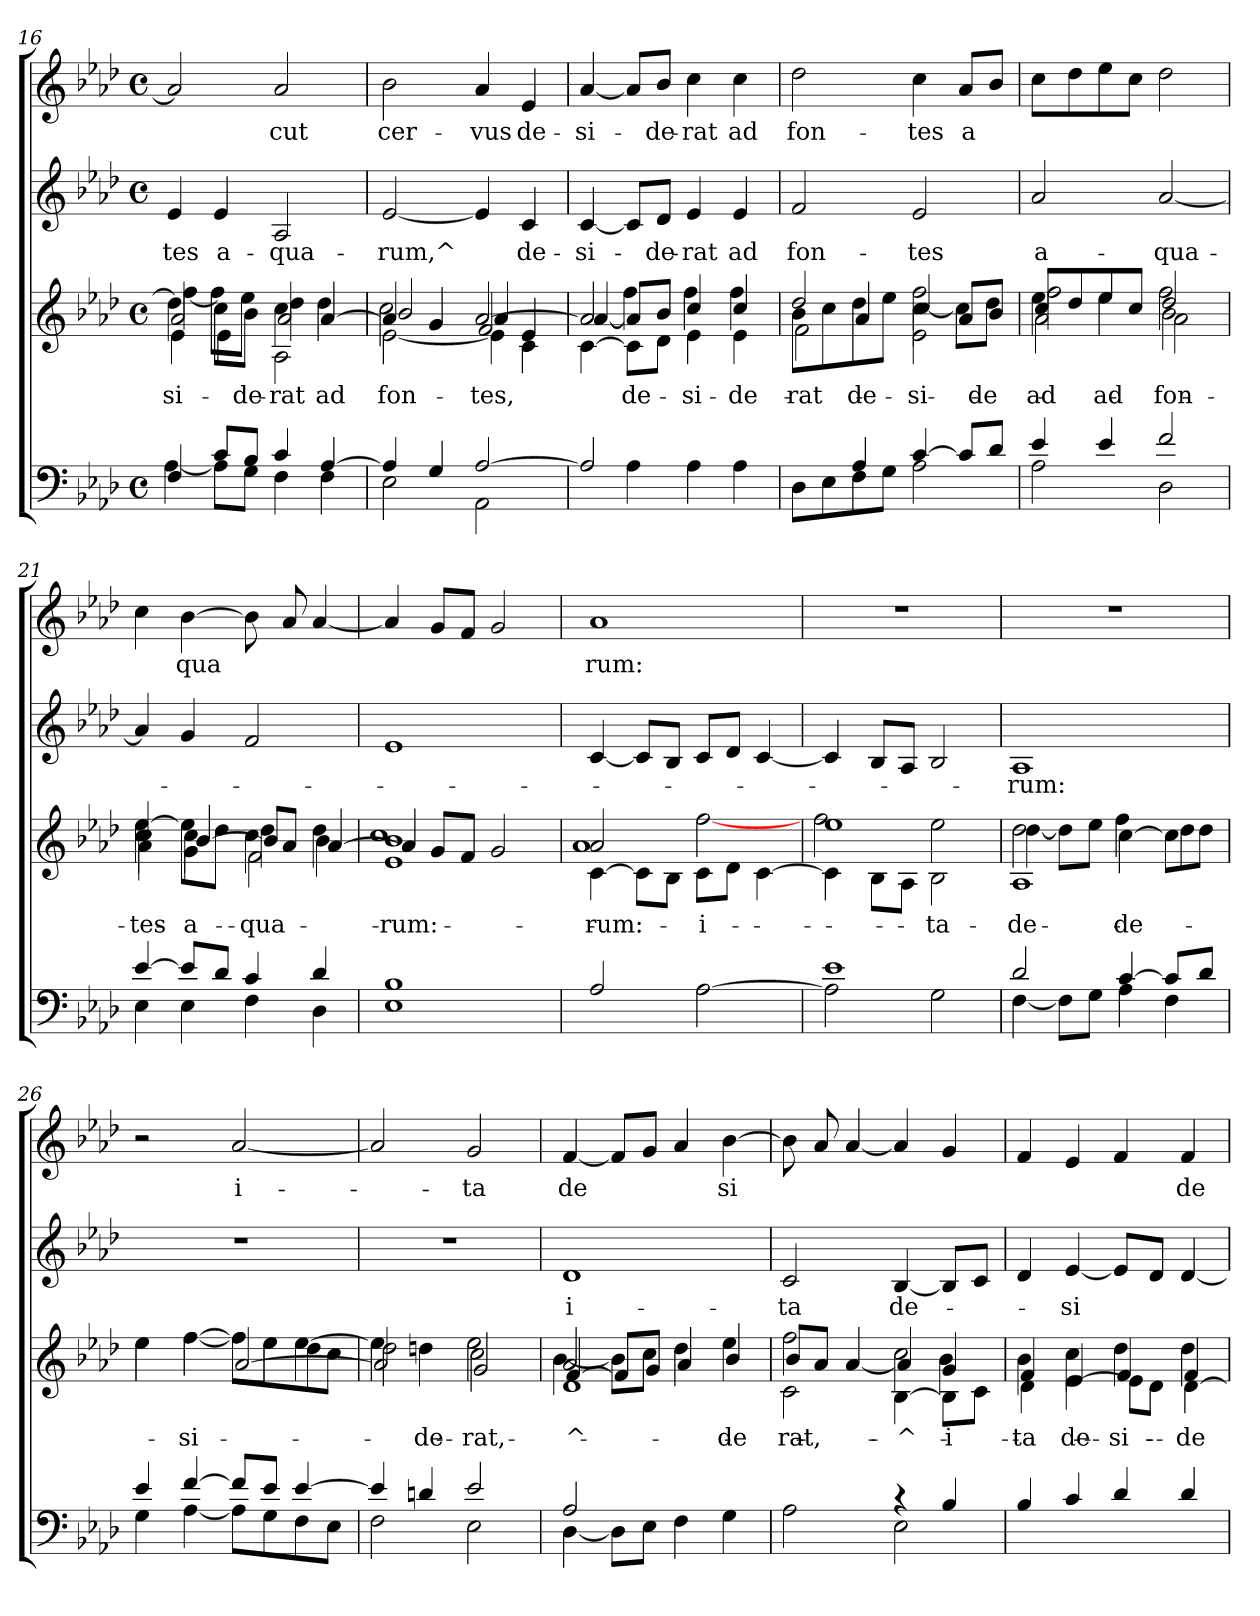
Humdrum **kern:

**kern	**kern	**text	**kern	**text	**kern	**text
*part4	*part3	*part3	*part2	*part2	*part1	*part1
*staff4	*staff3	*staff3	*staff2	*staff2	*staff1	*staff1
!!LO:PB:g=z
*clefF4	*clefG2	*	*clefG2	*	*clefG2	*
*k[b-e-a-d-]	*k[b-e-a-d-]	*	*k[b-e-a-d-]	*	*k[b-e-a-d-]	*
*A-:	*A-:	*	*A-:	*	*A-:	*
*M4/4	*M4/4	*	*M4/4	*	*M4/4	*
*met(c)	*met(c)	*	*met(c)	*	*met(c)	*
=16	=16	=16	=16	=16	=16	=16
*^	*^	*	*	*	*	*
!	!	!	!	!LO:LY:b	!	!LO:LY:b	!	!
*	*	*^	*^	*	*	*	*	*
4F/	[>4A-\	4dd-\]	[>4ff\	2a-/	4e-\	-si-	4e-/	-tes	2a-/]	.
!	!	!	!	!	!	!	!	!LO:LY:b	!	!
8c/L	8A-\L]	8cc\L	8ff\L]	.	4e-\	.	4e-/	a-	.	.
!	!	!	!	!	!	!LO:LY:b	!	!	!	!
8B-/J	8G\J	8b-\J	8ee-\J	.	.	-de-	.	.	.	.
!	!	!	!	!	!	!LO:LY:b	!	!LO:LY:b	!	!LO:LY:b
4c/	4F\	4cc\	4dd-\	2a-/	2A-\	-rat	2A-/	-qua-	2a-/	-cut
!	!	!	!	!	!	!LO:LY:b	!	!	!	!
[<4A-/	4F\	[<4a-/	4dd-\	.	.	ad	.	.	.	.
=17	=17	=17	=17	=17	=17	=17	=17	=17	=17	=17
!	!	!	!	!	!	!LO:LY:b	!	!LO:LY:b	!	!LO:LY:b
4A-/]	2E-\	4a-/]	2cc\	2b-/	[>2e-\	fon-	[<2e-/	-rum,^	2b-\	cer-
4G/	.	4g/	.	.	.	.	.	.	.	.
!	!	!	!	!	!	!LO:LY:b	!	!	!	!
!	!	!	!	!	!	!LO:LY:b	!	!	!	!LO:LY:b
[<2A-/	2AA-\	[<2a-/	2f/	4a-/	4e-\]	-tes,	4e-/]	.	4a-/	-vus
!	!	!	!	!	!	!	!	!LO:LY:b	!	!LO:LY:b
.	.	.	.	4e-/	4c\	.	4c/	de-	4e-/	de-
=18	=18	=18	=18	=18	=18	=18	=18	=18	=18	=18
!	!	!	!	!	!	!	!	!LO:LY:b	!	!LO:LY:b
2A-/]	4ryy	2a-/]	[<4a-/	[>4c\	4ryy	.	[<4c/	-si-	[<4a-/	-si-
!	!	!	!	!	!	!LO:LY:b	!	!	!	!
.	4A-\	.	8a-/L]	8c\L]	4ff\	de-	8c/L]	.	8a-/L]	.
!	!	!	!	!	!	!	!	!LO:LY:b	!	!LO:LY:b
.	.	.	8b-/J	8d-\J	.	.	8d-/J	-de-	8b-/J	-de-
!	!	!	!	!	!	!LO:LY:b	!	!LO:LY:b	!	!LO:LY:b
2ryy	4A-\	2ryy	4cc/	4e-\	4ff\	-si-	4e-/	-rat	4cc\	-rat
!	!	!	!	!	!	!LO:LY:b	!	!LO:LY:b	!	!LO:LY:b
.	4A-\	.	4cc/	4e-\	4ff\	-de-	4e-/	ad	4cc\	ad
=19	=19	=19	=19	=19	=19	=19	=19	=19	=19	=19
!	!	!	!	!	!	!LO:LY:b	!	!LO:LY:b	!	!LO:LY:b
4ryy	8D-\L	8b-\L	2dd-/	2f\	4ryy	-rat	2f/	fon-	2dd-\	fon-
.	8E-\	8cc\	.	.	.	.	.	.	.	.
!	!	!	!	!	!	!LO:LY:b	!	!	!	!
4A-/	8F\	8dd-\	.	.	4a-/	de-	.	.	.	.
.	8G\J	8ee-\J	.	.	.	.	.	.	.	.
!	!	!	!	!	!	!LO:LY:b	!	!	!	!
!	!	!	!	!	!	!LO:LY:b	!	!LO:LY:b	!	!LO:LY:b
[<4c/	2A-\	2ff\	4cc/	2e-\	[>4cc\	-si-	2e-/	-tes	4cc\	-tes
!	!	!	!	!	!	!	!	!	!	!LO:LY:b
8c/L]	.	.	8a-/L	.	8cc\L]	.	.	.	8a-/L	a
!	!	!	!	!	!	!LO:LY:b	!	!	!	!
8d-/J	.	.	8b-/J	.	8dd-\J	-de-	.	.	8b-/J	.
=20	=20	=20	=20	=20	=20	=20	=20	=20	=20	=20
!	!	!	!	!	!	!LO:LY:b	!	!	!	!
!	!	!	!	!	!	!LO:LY:b	!	!LO:LY:b	!	!
4e-/	2A-\	4ee-\	2ff\	8cc/L	2a-\	-ad	2a-/	a-	8cc\L	.
.	.	.	.	8dd-/	.	.	.	.	8dd-\	.
!	!	!	!	!	!	!LO:LY:b	!	!	!	!
4e-/	.	4ee-\	.	8ee-/	.	ad	.	.	8ee-\	.
.	.	.	.	8cc/J	.	.	.	.	8cc\J	.
!	!	!	!	!	!	!LO:LY:b	!	!	!	!
!	!	!	!	!	!	!LO:LY:b	!	!LO:LY:b	!	!
2f/	2D-\	2ff\	2b-\	2dd-/	2a-\	fon-	[<2a-/	-qua-	2dd-\	.
!!LO:LB:g=z
=21	=21	=21	=21	=21	=21	=21	=21	=21	=21	=21
!	!	!	!	!	!	!LO:LY:b	!	!	!	!
!	!	!	!	!	!	!LO:LY:b	!	!	!	!
[<4e-/	4E-\	[>4ee-\	4cc\	4cc/	4a-\	-tes	4a-/]	.	4cc\	.
!	!	!	!	!	!	!LO:LY:b	!	!	!	!LO:LY:b
8e-/L]	4E-\	8ee-\L]	4cc\	[<4b-/	4g\	a-	4g/	.	[>4b-\	qua
8d-/J	.	8dd-\J	.	.	.	.	.	.	.	.
!	!	!	!	!	!	!LO:LY:b	!	!	!	!
!	!	!	!	!	!	!LO:LY:b	!	!	!	!
4c/	4F\	4cc\	4dd-\	8b-/L]	2f\	-qua	2f/	.	8b-\]	.
.	.	.	.	8a-/J	.	.	.	.	8a-/	.
!	!	!	!	!	!	!LO:LY:b	!	!	!	!
4d-/	4D-\	4dd-\	4b-\	[<4a-/	.	.	.	.	[<4a-/	.
=22	=22	=22	=22	=22	=22	=22	=22	=22	=22	=22
!	!	!	!	!	!	!LO:LY:b	!	!	!	!
!	!	!	!	!	!	!LO:LY:b	!	!	!	!
1B-	1E-	1b-	1cc	4a-/]	1e-	-rum:	1e-	.	4a-/]	.
.	.	.	.	8g/L	.	.	.	.	8g/L	.
.	.	.	.	8f/J	.	.	.	.	8f/J	.
.	.	.	.	2g/	.	.	.	.	2g/	.
=23	=23	=23	=23	=23	=23	=23	=23	=23	=23	=23
!	!	!	!	!	!	!LO:LY:b	!	!	!	!LO:LY:b
2A-/	2ryy	2a-/	1a-	[>4c\	2ryy	rum:	[<4c/	.	1a-	rum:
.	.	.	.	8c\L]	.	.	8c/L]	.	.	.
.	.	.	.	8B-\J	.	.	8B-/J	.	.	.
!	!	!	!	!	!	!LO:LY:b	!	!	!	!
2ryy	[>2A-\	2ryy	.	8c\L	[>2ff\	i-	8c/L	.	.	.
.	.	.	.	8d-\J	.	.	8d-/J	.	.	.
.	.	.	.	[>4c\	.	.	[<4c/	.	.	.
*	*	*	*	*v	*v	*	*	*	*	*
=24	=24	=24	=24	=24	=24	=24	=24	=24	=24
!	!	!	!	!	!LO:LY:b	!	!	!	!
1e-	2A-\]	1ee-	2ff\	4c\]	.	4c/]	.	1r	.
.	.	.	.	8B-\L	.	8B-/L	.	.	.
.	.	.	.	8A-\J	.	8A-/J	.	.	.
!	!	!	!	!	!LO:LY:b	!	!	!	!
.	2G\	.	2ee-\	2B-\	-ta	2B-/	.	.	.
!!LO:LB:g=z
=25	=25	=25	=25	=25	=25	=25	=25	=25	=25
!	!	!	!	!	!LO:LY:b	!	!	!	!
!	!	!	!	!	!LO:LY:b	!	!LO:LY:b	!	!
2d-/	[>4F\	2dd-\	[>4dd-\	1A-	de	1A-	-rum:	1r	.
.	8F\L]	.	8dd-\L]	.	.	.	.	.	.
.	8G\J	.	8ee-\J	.	.	.	.	.	.
!	!	!	!	!	!LO:LY:b	!	!	!	!
[<4c/	4A-\	[>4cc\	4ff\	.	de	.	.	.	.
8c/L]	4F\	8cc\L]	4dd-\	.	.	.	.	.	.
8d-/J	.	8dd-\J	.	.	.	.	.	.	.
=26	=26	=26	=26	=26	=26	=26	=26	=26	=26
4e-/	4G\	4ee-\	4ee-\	2ryy	.	1r	.	2r	.
!	!	!	!	!	!LO:LY:b	!	!	!	!
!	!	!	!	!	!LO:LY:b	!	!	!	!
[<4f/	[>4A-\	[>4ff\	[>4ff\	.	si	.	.	.	.
!	!	!	!	!	!	!	!	!	!LO:LY:b
8f/L]	8A-\L]	8ff\L]	8ff\L]	[<2a-/	.	.	.	[<2a-/	i-
8e-/J	8G\	8ee-\J	8ee-\	.	.	.	.	.	.
[<4e-/	8F\	[>4ee-\	8dd-\	.	.	.	.	.	.
.	8E-\J	.	8cc\J	.	.	.	.	.	.
=27	=27	=27	=27	=27	=27	=27	=27	=27	=27
4e-/]	2F\	4ee-\]	2dd-\	2a-/]	.	1r	.	2a-/]	.
!	!	!	!	!	!LO:LY:b	!	!	!	!
4dn/	.	4ddn\	.	.	de-	.	.	.	.
!	!	!	!	!	!LO:LY:b	!	!	!	!LO:LY:b
2e-/	2E-\	2ee-\	2cc\	2g/	-rat,	.	.	2g/	-ta
=28	=28	=28	=28	=28	=28	=28	=28	=28	=28
!	!	!	!	!	!LO:LY:b	!	!LO:LY:b	!	!LO:LY:b
*	*	*	*	*^	*	*	*	*	*
2A-/	[>4D-\	2a-/	[>4b-\	[<4f/	1d-	^	1d-	i-	[<4f/	de
.	8D-\L]	.	8b-\L]	8f/L]	.	.	.	.	8f/L]	.
.	8E-\J	.	8cc\J	8g/J	.	.	.	.	8g/J	.
2ryy	4F\	2ryy	4dd-\	4a-/	.	.	.	.	4a-/	.
!	!	!	!	!	!	!LO:LY:b	!	!	!	!LO:LY:b
.	4G\	.	4ee-\	4b-/	.	de-	.	.	[>4b-\	si
!!LO:PB:g=z
=29	=29	=29	=29	=29	=29	=29	=29	=29	=29	=29
!	!	!	!	!	!	!LO:LY:b	!	!LO:LY:b	!	!
2ryy	2A-\	2ff\	8b-/L	2c\	2.ryy	-rat,	2c/	-ta	8b-\]	.
.	.	.	8a-/J	.	.	.	.	.	8a-/	.
.	.	.	[<4a-/	.	.	.	.	.	[<4a-/	.
!	!	!	!	!	!	!LO:LY:b	!	!LO:LY:b	!	!
4rc	2E-\	2cc\	4a-/]	[>4B-\	.	^	[<4B-/	de-	4a-/]	.
!	!	!	!	!	!	!LO:LY:b	!	!	!	!
4B-/	.	.	4g/	8B-\L]	4b-\	i-	8B-/L]	.	4g/	.
.	.	.	.	8c\J	.	.	8c/J	.	.	.
*v	*v	*	*	*	*	*	*	*	*	*
*	*	*	*v	*v	*	*	*	*	*
=30	=30	=30	=30	=30	=30	=30	=30	=30
!	!	!	!	!LO:LY:b	!	!	!	!
4B-/	4b-\	4f/	4d-\	-ta	4d-/	.	4f/	.
!	!	!	!	!LO:LY:b	!	!LO:LY:b	!	!
4c/	4cc\	4e-/	[>4e-\	de-	[<4e-/	-si	4e-/	.
!	!	!	!	!LO:LY:b	!	!	!	!
4d-/	4dd-\	4f/	8e-\L]	-si-	8e-/L]	.	4f/	.
.	.	.	8d-\J	.	8d-/J	.	.	.
!	!	!	!	!LO:LY:b	!	!	!	!LO:LY:b
4d-/	4dd-\	4f/	[>4d-\	-de-	[<4d-/	.	4f/	de-
*	*v	*v	*v	*	*	*	*	*
=	=	=	=	=	=	=
*-	*-	*-	*-	*-	*-	*-
